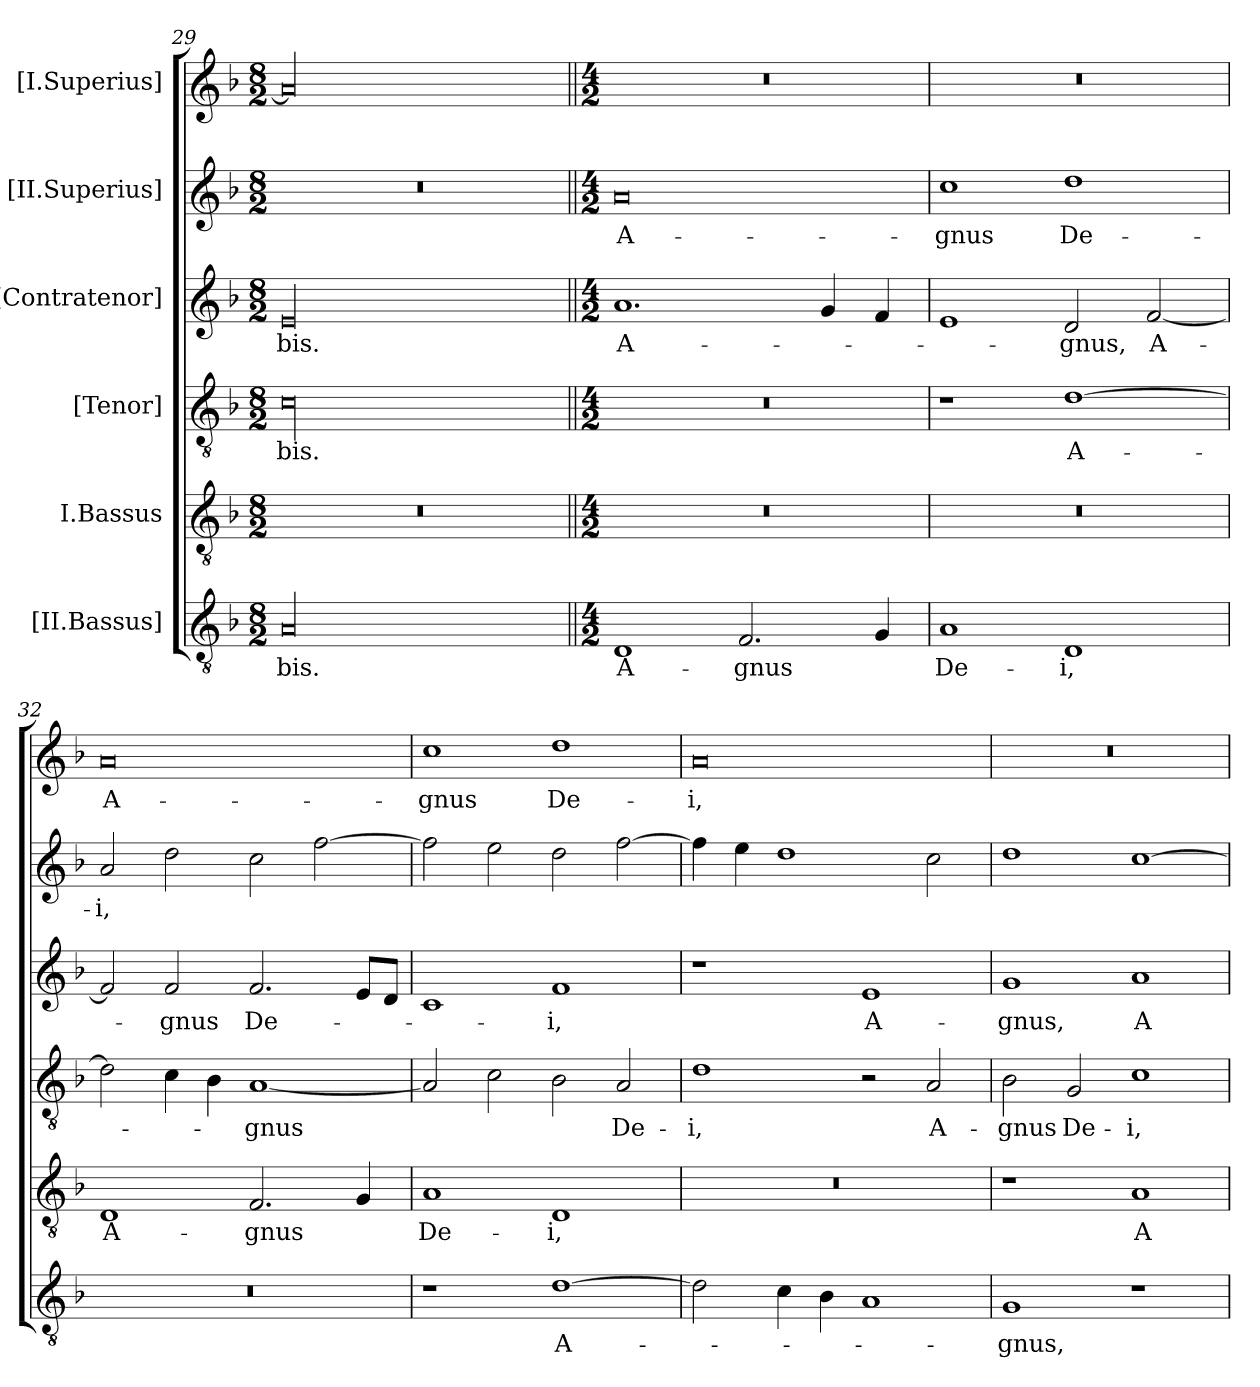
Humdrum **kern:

**kern	**text	**kern	**text	**kern	**text	**kern	**text	**kern	**text	**kern	**text
*part6	*part6	*part5	*part5	*part4	*part4	*part3	*part3	*part2	*part2	*part1	*part1
*staff6	*staff6	*staff5	*staff5	*staff4	*staff4	*staff3	*staff3	*staff2	*staff2	*staff1	*staff1
*I"[II.Bassus]	*	*I"I.Bassus	*	*I"[Tenor]	*	*I"[Contratenor]	*	*I"[II.Superius]	*	*I"[I.Superius]	*
*clefGv2	*	*clefGv2	*	*clefGv2	*	*clefG2	*	*clefG2	*	*clefG2	*
*k[b-]	*	*k[b-]	*	*k[b-]	*	*k[b-]	*	*k[b-]	*	*k[b-]	*
*M8/2	*	*M8/2	*	*M8/2	*	*M8/2	*	*M8/2	*	*M8/2	*
=29	=29	=29	=29	=29	=29	=29	=29	=29	=29	=29	=29
00A/	-bis.	00r	.	00c\	-bis.	00e/	-bis.	00r	.	00a/]	.
=30||	=30||	=30||	=30||	=30||	=30||	=30||	=30||	=30||	=30||	=30||	=30||
*M4/2	*	*M4/2	*	*M4/2	*	*M4/2	*	*M4/2	*	*M4/2	*
1D/	A-	0r	.	0r	.	1.a/	A-	0a/	A-	0r	.
2.F/	-gnus	.	.	.	.	.	.	.	.	.	.
.	.	.	.	.	.	4g/	.	.	.	.	.
4G/	.	.	.	.	.	4f/	.	.	.	.	.
=31	=31	=31	=31	=31	=31	=31	=31	=31	=31	=31	=31
1A/	De-	0r	.	1r	.	1e/	.	1cc\	-gnus	0r	.
1D/	-i,	.	.	[1d\	A-	2d/	-gnus,	1dd\	De-	.	.
.	.	.	.	.	.	[2f/	A-	.	.	.	.
=32	=32	=32	=32	=32	=32	=32	=32	=32	=32	=32	=32
0r	.	1D/	A-	2d\]	.	2f/]	.	2a/	-i,	0a/	A-
.	.	.	.	4c\	.	2f/	-gnus	2dd\	.	.	.
.	.	.	.	4B-\	.	.	.	.	.	.	.
.	.	2.F/	-gnus	[1A/	-gnus	2.f/	De-	2cc\	.	.	.
.	.	.	.	.	.	.	.	[2ff\	.	.	.
.	.	4G/	.	.	.	8e/L	.	.	.	.	.
.	.	.	.	.	.	8d/J	.	.	.	.	.
=33	=33	=33	=33	=33	=33	=33	=33	=33	=33	=33	=33
1r	.	1A/	De-	2A/]	.	1c/	.	2ff\]	.	1cc\	-gnus
.	.	.	.	2c\	.	.	.	2ee\	.	.	.
[1d\	A-	1D/	-i,	2B-\	.	1f/	-i,	2dd\	.	1dd\	De-
.	.	.	.	2A/	De-	.	.	[2ff\	.	.	.
=34	=34	=34	=34	=34	=34	=34	=34	=34	=34	=34	=34
2d\]	.	0r	.	1d\	-i,	1r	.	4ff\]	.	0a/	-i,
.	.	.	.	.	.	.	.	4ee\	.	.	.
4c\	.	.	.	.	.	.	.	1dd\	.	.	.
4B-\	.	.	.	.	.	.	.	.	.	.	.
1A/	.	.	.	2r	.	1e/	A-	.	.	.	.
.	.	.	.	2A/	A-	.	.	2cc\	.	.	.
=35	=35	=35	=35	=35	=35	=35	=35	=35	=35	=35	=35
1G/	-gnus,	1r	.	2B-\	-gnus	1g/	-gnus,	1dd\	.	0r	.
.	.	.	.	2G/	De-	.	.	.	.	.	.
1r	.	1A/	A-	1c\	-i,	1a/	A-	[1cc\	.	.	.
=	=	=	=	=	=	=	=	=	=	=	=
*-	*-	*-	*-	*-	*-	*-	*-	*-	*-	*-	*-
